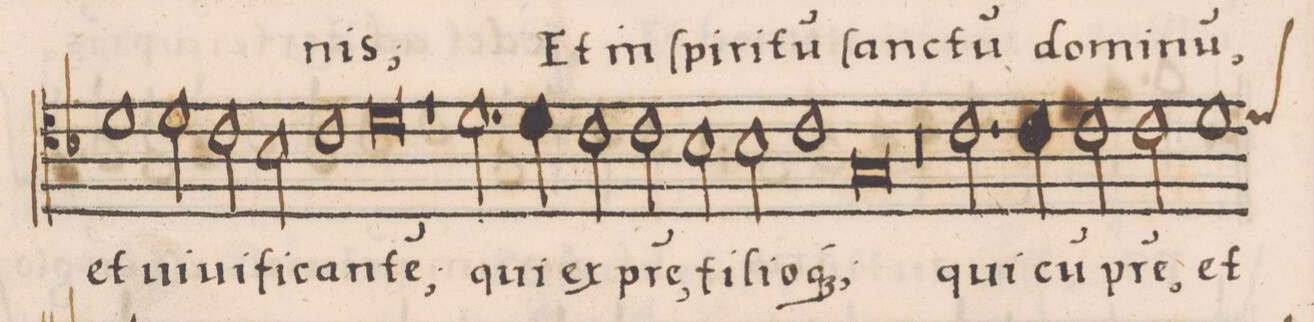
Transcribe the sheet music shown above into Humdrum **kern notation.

**kern	**text
*I"TENOR	*
*clefC4	*
*k[b-]	*
*met(C|)	*
*M2/1	*
1d\	et
2d\	ui-
=168-	=168-
2c\	-ui-
2B-\	-fi-
1c\	-can-
=169-	=169-
0d\	-te(m);
=170-	=170-
1r	.
2.d\	qui
4d\	ex
=171-	=171-
2c\	p(at)-
2c\	-tre,
2B-\	fi-
2B-\	-li-
=172-	=172-
1c\	-o-
0G/	-q(ue);
=173-	=173-
0r	.
=174-	=174-
2.c\	qui
4c\	cu(m)
=175-	=175-
2c\	p(at)-
2c\	-re,
*custos:d	*
1d\	et
=176-	=176-
*-	*-
